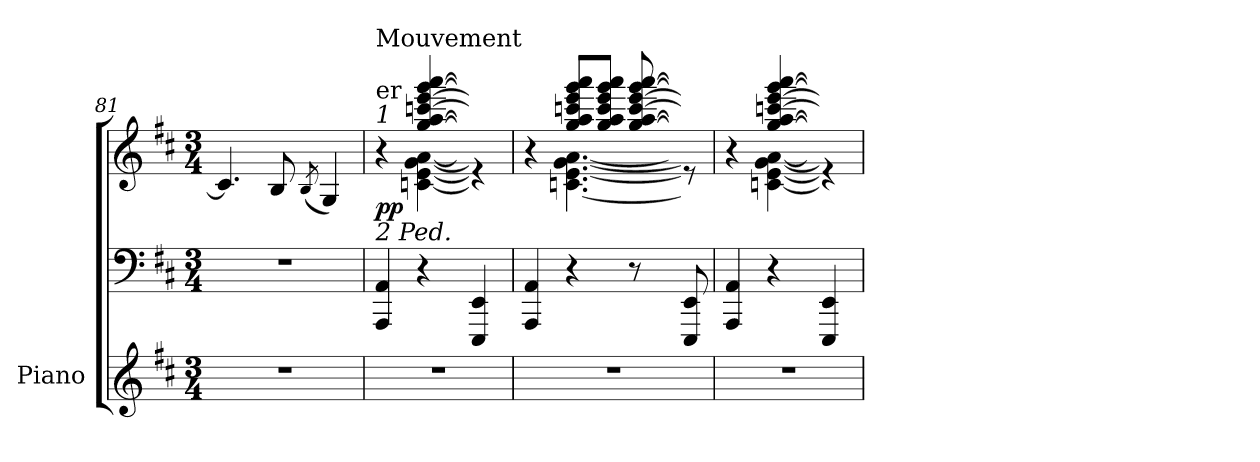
**kern	**kern	**kern	**dynam
*part1	*part1	*part1	*part1
*staff3	*staff2	*staff1	*staff1/2/3
*I"Piano	*	*	*
*I'Pno.	*	*	*
*clefG2	*clefF4	*clefG2	*
*k[f#c#]	*k[f#c#]	*k[f#c#]	*
*M3/4	*M3/4	*M3/4	*
=81	=81	=81	=81
2.r	2.r	4.c#/]	.
.	.	8B/	.
.	.	(8qB/	.
.	.	4G/)	.
=82	=82	=82	=82
*	*	*^	*
*	*	*	*^	*
!	!	!LO:TX:a:i:t=1	!	!	!
!	!	!LO:TX:a:t=er	!	!	!
!	!	!LO:TX:a:t=Mouvement	!	!	!
!	!LO:TX:a:i:t=2 Ped.	!	!	!	!
!	!	!	!	!	!LO:DY:b
2.r	4AAA/ 4AA/	4r	4rddyy	2ryy	pp
.	4r	[4gg/ [4aa/ [4cccn/ [4eee/ [4ggg/ [4aaa/	[4cn\ [4e\ [4g\ [4a\	.	.
.	4EEE/ 4EE/	4gg/yy] 4aa/yy] 4ccc/yy] 4eee/yy] 4ggg/yy] 4aaa/yy]	4c\yy] 4e\yy] 4g\yy] 4a\yy]	4re	.
=83	=83	=83	=83	=83	=83
2.r	4AAA/ 4AA/	4r	4ryy	2ryy	.
.	4r	8gg/ 8aa/ 8cccn/ 8eee/ 8ggg/ 8aaa/L	[4.cn\ [4.e\ [4.g\ [4.a\	.	.
.	.	8gg/ 8aa/ 8ccc/ 8eee/ 8ggg/ 8aaa/J	.	.	.
.	8r	[8gg/ [8aa/ [8ccc/ [8eee/ [8ggg/ [8aaa/	.	8ryy	.
.	8EEE/ 8EE/	8gg/yy] 8aa/yy] 8ccc/yy] 8eee/yy] 8ggg/yy] 8aaa/yy]	8c\yy] 8e\yy] 8g\yy] 8a\yy]	8re	.
=84	=84	=84	=84	=84	=84
2.r	4AAA/ 4AA/	4r	4rddyy	2ryy	.
.	4r	[4gg/ [4aa/ [4cccn/ [4eee/ [4ggg/ [4aaa/	[4cn\ [4e\ [4g\ [4a\	.	.
.	4EEE/ 4EE/	4gg/yy] 4aa/yy] 4ccc/yy] 4eee/yy] 4ggg/yy] 4aaa/yy]	4c\yy] 4e\yy] 4g\yy] 4a\yy]	4re	.
*	*	*v	*v	*v	*
=	=	=	=
*-	*-	*-	*-
